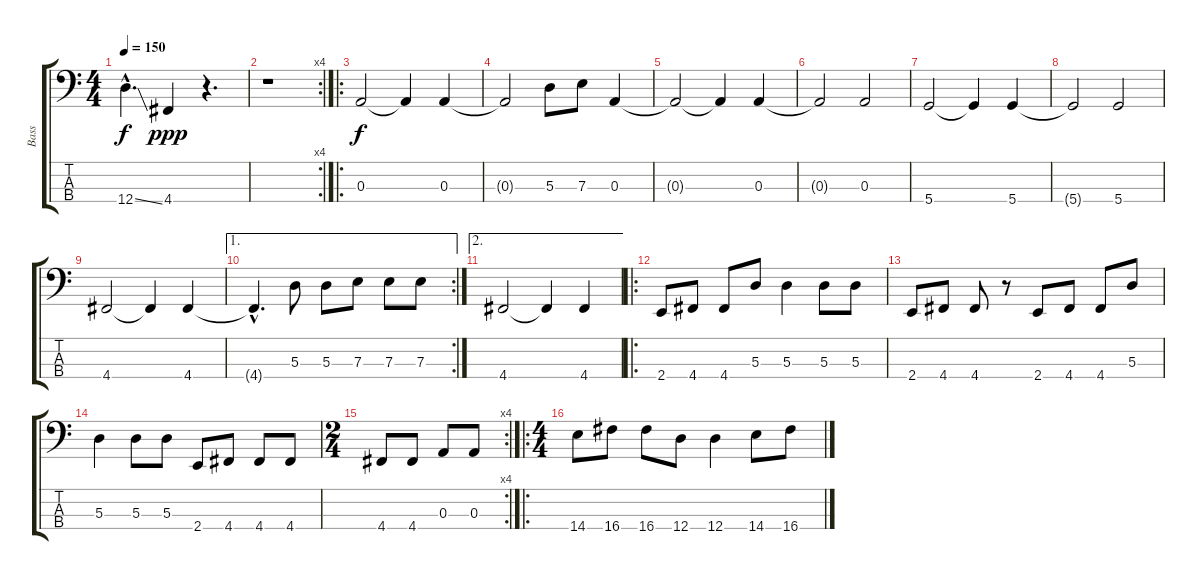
\track ("Bass" "Bass") {instrument electricbassfinger}
\staff {score tabs}
\tuning (G2 D2 A1 D1) {hide}
\ts (4 4)
\tempo 150
\clef f4
\ks c
12.4{ss hac}.4{d dy f} 4.4.4{dy ppp} r.4{d} |
\rc 4
r.1 |
\ro
0.3.2{dy f} 0.3{t}.4 0.3.4 |
0.3{t}.2 5.3.8 7.3.8 0.3.4 |
0.3{t}.2 0.3{t}.4 0.3.4 |
0.3{t}.2 0.3.2 |
5.4.2 5.4{t}.4 5.4.4 |
5.4{t}.2 5.4.2 |
4.4.2 4.4{t}.4 4.4.4 |
\ae 1
\rc 2
4.4{hac t}.4{d} 5.3.8 5.3.8 7.3.8 7.3.8 7.3.8 |
\ae 2
4.4.2 4.4{t}.4 4.4.4 |
\ro
2.4.8 4.4.8 4.4.8 5.3.8 5.3.4 5.3.8 5.3.8 |
2.4.8 4.4.8 4.4.8 r.8 2.4.8 4.4.8 4.4.8 5.3.8 |
5.3.4 5.3.8 5.3.8 2.4.8 4.4.8 4.4.8 4.4.8 |
\rc 4
\ts (2 4)
4.4.8 4.4.8 0.3.8 0.3.8 |
\ro
\ts (4 4)
14.4.8 16.4.8 16.4.8 12.4.8 12.4.4 14.4.8 16.4.8
